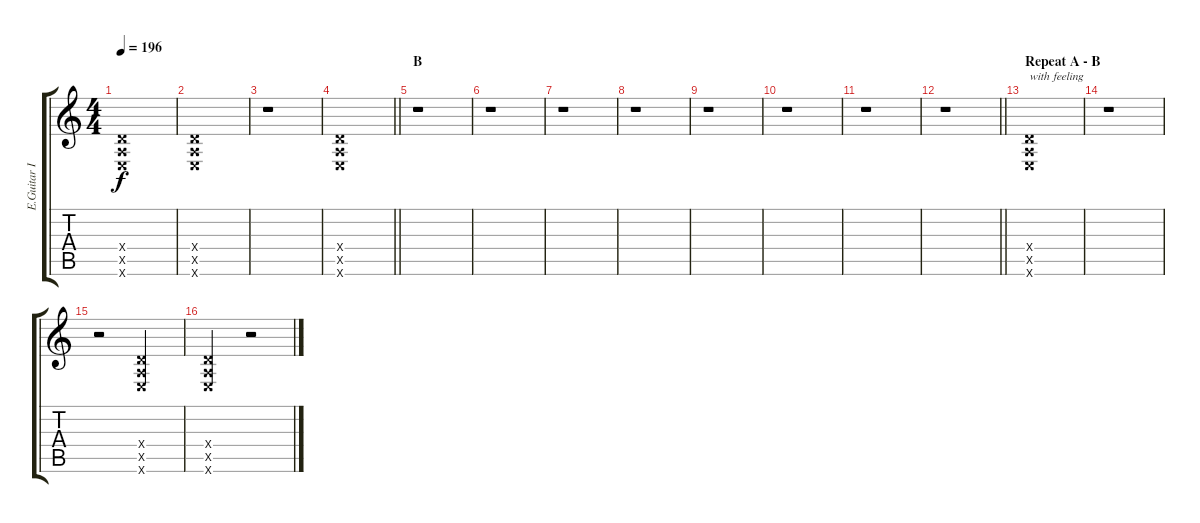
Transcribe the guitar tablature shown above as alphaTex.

\track ("E.Guitar III" "E.Guitar I") {instrument distortionguitar}
\staff {score tabs}
\tuning (E4 B3 G3 D3 A2 E2) {hide}
\ts (4 4)
\tempo 196
\clef g2
\ks c
(0.4{x} 0.5{x} 0.6{x}).1{dy f} |
(0.4{x} 0.5{x} 0.6{x}).1 |
r.1 |
\barLineRight lightlight
(0.4{x} 0.5{x} 0.6{x}).1 |
\section ("" "B")
r.1 |
r.1 |
r.1 |
r.1 |
r.1 |
r.1 |
r.1 |
\barLineRight lightlight
r.1 |
\section ("" "Repeat A - B")
(0.4{x} 0.5{x} 0.6{x}).1{txt "with feeling"} |
r.1 |
r.2 (0.4{x} 0.5{x} 0.6{x}).2 |
(0.4{x} 0.5{x} 0.6{x}).2 r.2
